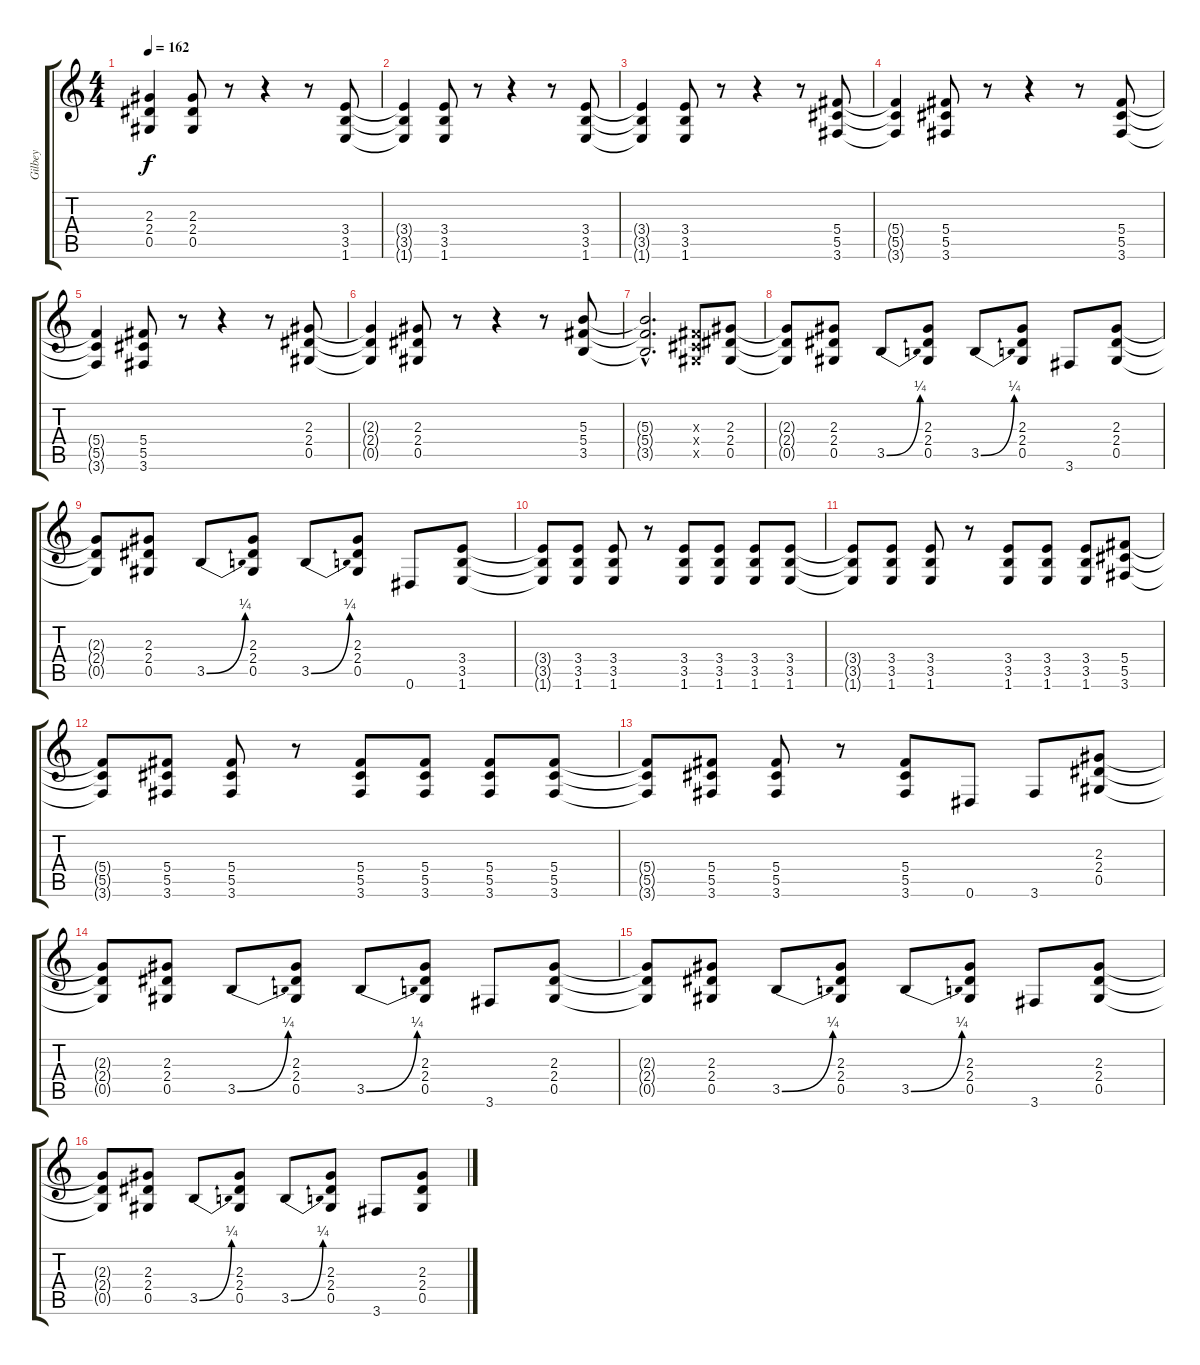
\track ("Gilbey" "Gilbey") {instrument overdrivenguitar}
\staff {score tabs}
\tuning (Eb4 Bb3 Gb3 Db3 Ab2 Eb2) {hide}
\ts (4 4)
\tempo 162
\clef g2
\ks c
(2.3{t} 2.4{t} 0.5{t}).4{dy f} (2.3 2.4 0.5).8 r.8 r.4 r.8 (3.4 3.5 1.6).8 |
(3.4{t} 3.5{t} 1.6{t}).4 (3.4 3.5 1.6).8 r.8 r.4 r.8 (3.4 3.5 1.6).8 |
(3.4{t} 3.5{t} 1.6{t}).4 (3.4 3.5 1.6).8 r.8 r.4 r.8 (5.4 5.5 3.6).8 |
(5.4{t} 5.5{t} 3.6{t}).4 (5.4 5.5 3.6).8 r.8 r.4 r.8 (5.4 5.5 3.6).8 |
(5.4{t} 5.5{t} 3.6{t}).4 (5.4 5.5 3.6).8 r.8 r.4 r.8 (2.3 2.4 0.5).8 |
(2.3{t} 2.4{t} 0.5{t}).4 (2.3 2.4 0.5).8 r.8 r.4 r.8 (5.3 5.4 3.5).8 |
(5.3{hac t} 5.4{hac t} 3.5{hac t}).2{d} (0.3{x} 0.4{x} 0.5{x}).8 (2.3 2.4 0.5).8 |
(2.3{t} 2.4{t} 0.5{t}).8 (2.3 2.4 0.5).8 3.5{be (bend 0 0 60 1)}.8 (2.3 2.4 0.5).8 3.5{be (bend 0 0 60 1)}.8 (2.3 2.4 0.5).8 3.6.8 (2.3 2.4 0.5).8 |
(2.3{t} 2.4{t} 0.5{t}).8 (2.3 2.4 0.5).8 3.5{be (bend 0 0 60 1)}.8 (2.3 2.4 0.5).8 3.5{be (bend 0 0 60 1)}.8 (2.3 2.4 0.5).8 0.6.8 (3.4 3.5 1.6).8 |
(3.4{t} 3.5{t} 1.6{t}).8 (3.4 3.5 1.6).8 (3.4 3.5 1.6).8 r.8 (3.4 3.5 1.6).8 (3.4 3.5 1.6).8 (3.4 3.5 1.6).8 (3.4 3.5 1.6).8 |
(3.4{t} 3.5{t} 1.6{t}).8 (3.4 3.5 1.6).8 (3.4 3.5 1.6).8 r.8 (3.4 3.5 1.6).8 (3.4 3.5 1.6).8 (3.4 3.5 1.6).8 (5.4 5.5 3.6).8 |
(5.4{t} 5.5{t} 3.6{t}).8 (5.4 5.5 3.6).8 (5.4 5.5 3.6).8 r.8 (5.4 5.5 3.6).8 (5.4 5.5 3.6).8 (5.4 5.5 3.6).8 (5.4 5.5 3.6).8 |
(5.4{t} 5.5{t} 3.6{t}).8 (5.4 5.5 3.6).8 (5.4 5.5 3.6).8 r.8 (5.4 5.5 3.6).8 0.6.8 3.6.8 (2.3 2.4 0.5).8 |
(2.3{t} 2.4{t} 0.5{t}).8 (2.3 2.4 0.5).8 3.5{be (bend 0 0 60 1)}.8 (2.3 2.4 0.5).8 3.5{be (bend 0 0 60 1)}.8 (2.3 2.4 0.5).8 3.6.8 (2.3 2.4 0.5).8 |
(2.3{t} 2.4{t} 0.5{t}).8 (2.3 2.4 0.5).8 3.5{be (bend 0 0 60 1)}.8 (2.3 2.4 0.5).8 3.5{be (bend 0 0 60 1)}.8 (2.3 2.4 0.5).8 3.6.8 (2.3 2.4 0.5).8 |
(2.3{t} 2.4{t} 0.5{t}).8 (2.3 2.4 0.5).8 3.5{be (bend 0 0 60 1)}.8 (2.3 2.4 0.5).8 3.5{be (bend 0 0 60 1)}.8 (2.3 2.4 0.5).8 3.6.8 (2.3 2.4 0.5).8
